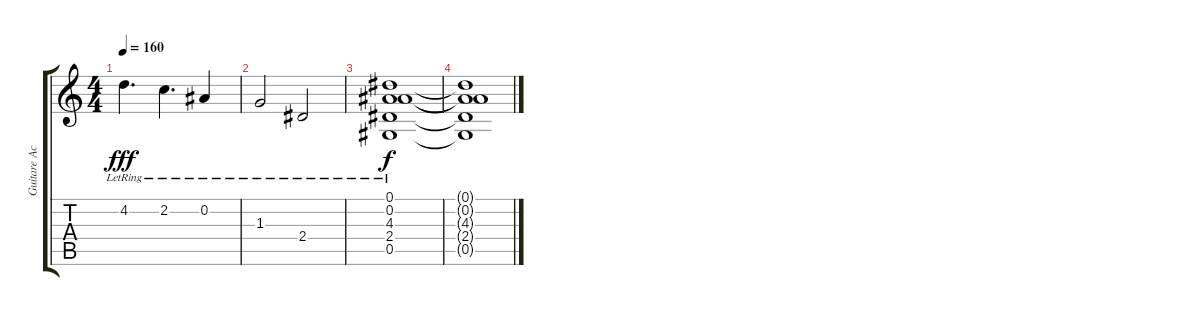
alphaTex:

\track ("Guitare Acoustique 2" "Guitare Ac") {instrument acousticguitarsteel}
\staff {score tabs}
\tuning (Eb4 Bb3 Gb3 Db3 Ab2 Eb2) {hide}
\ts (4 4)
\tempo 160
\clef g2
\ks c
4.2{lr}.4{d dy fff} 2.2{lr}.4{d} 0.2{lr}.4 |
1.3{lr}.2 2.4{lr}.2 |
(0.1{lr} 0.2{lr} 4.3{lr} 2.4{lr} 0.5{lr}).1{dy f} |
(0.1{t} 0.2{t} 4.3{t} 2.4{t} 0.5{t}).1
